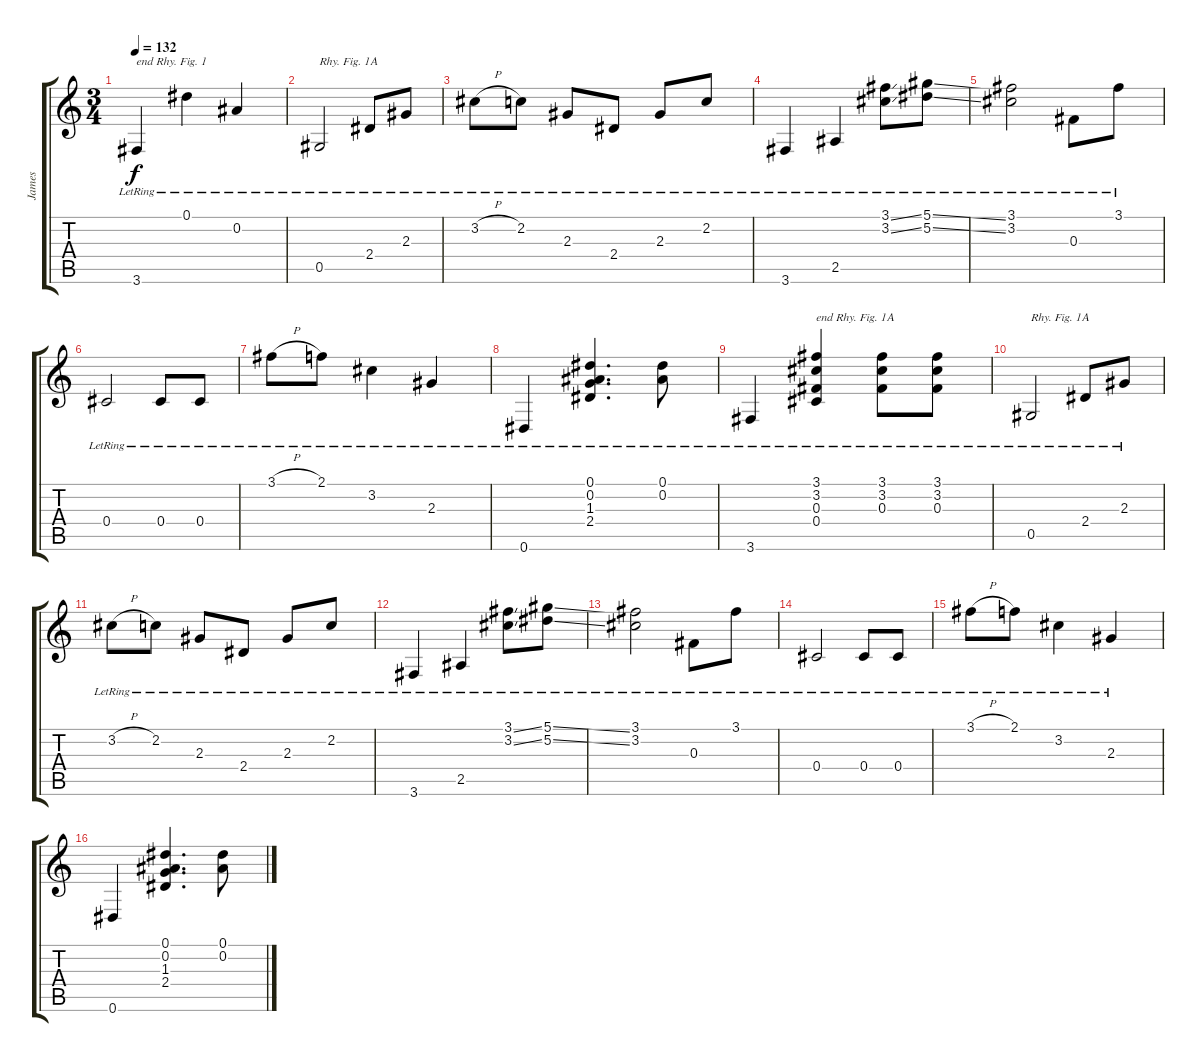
\track ("James" "James") {instrument electricguitarjazz}
\staff {score tabs}
\tuning (Eb4 Bb3 Gb3 Db3 Ab2 Eb2) {hide}
\ts (3 4)
\tempo 132
\clef g2
\ks c
3.6{lr}.4{txt "end Rhy. Fig. 1" dy f} 0.1{lr}.4 0.2{lr}.4 |
0.5{lr}.2{txt "Rhy. Fig. 1A"} 2.4{lr}.8 2.3{lr}.8 |
3.2{h lr}.8 2.2{lr}.8 2.3{lr}.8 2.4{lr}.8 2.3{lr}.8 2.2{lr}.8 |
3.6{lr}.4 2.5{lr}.4 (3.1{ss lr} 3.2{ss lr}).8 (5.1{ss lr} 5.2{ss lr}).8 |
(3.1{lr} 3.2{lr}).2 0.3{lr}.8 3.1{lr}.8 |
0.4{lr}.2 0.4{lr}.8 0.4{lr}.8 |
3.1{h lr}.8 2.1{lr}.8 3.2{lr}.4 2.3{lr}.4 |
0.6{lr}.4 (0.1{lr} 0.2{lr} 1.3{lr} 2.4{lr}).4{d} (0.1{lr} 0.2{lr}).8 |
3.6{lr}.4 (3.1{lr} 3.2{lr} 0.3{lr} 0.4{lr}).4{txt "end Rhy. Fig. 1A"} (3.1{lr} 3.2{lr} 0.3{lr}).8 (3.1{lr} 3.2{lr} 0.3{lr}).8 |
0.5{lr}.2{txt "Rhy. Fig. 1A"} 2.4{lr}.8 2.3{lr}.8 |
3.2{h lr}.8 2.2{lr}.8 2.3{lr}.8 2.4{lr}.8 2.3{lr}.8 2.2{lr}.8 |
3.6{lr}.4 2.5{lr}.4 (3.1{ss lr} 3.2{ss lr}).8 (5.1{ss lr} 5.2{ss lr}).8 |
(3.1{lr} 3.2{lr}).2 0.3{lr}.8 3.1{lr}.8 |
0.4{lr}.2 0.4{lr}.8 0.4{lr}.8 |
3.1{h lr}.8 2.1{lr}.8 3.2{lr}.4 2.3{lr}.4 |
0.6.4 (0.1 0.2 1.3 2.4).4{d} (0.1 0.2).8
